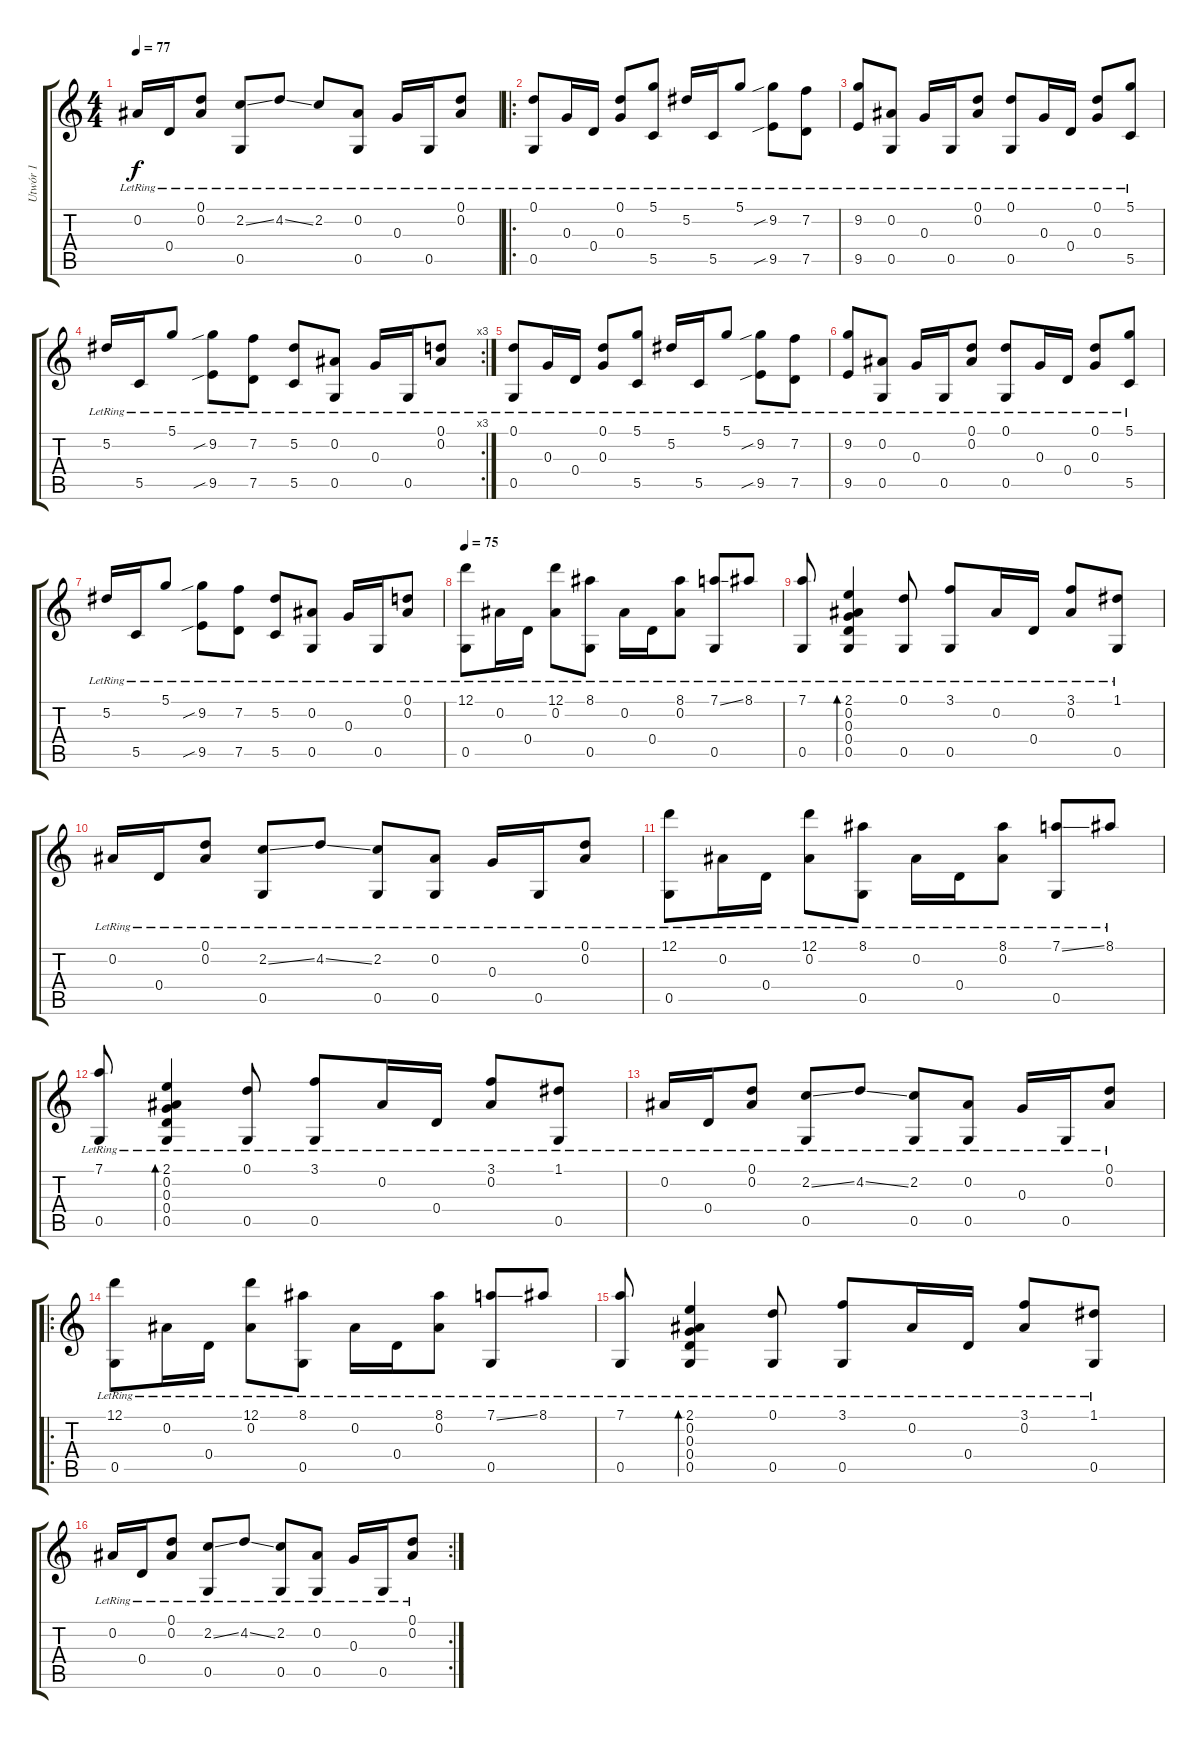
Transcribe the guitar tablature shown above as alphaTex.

\track ("Utwór 1" "Utwór 1") {instrument acousticguitarsteel}
\staff {score tabs}
\tuning (D4 Bb3 G3 D3 G2 D2) {hide}
\ts (4 4)
\tempo 77
\clef g2
\ks c
0.2{lr}.16{dy f} 0.4{lr}.16 (0.1{lr} 0.2{lr}).8 (2.2{ss lr} 0.5{lr}).8 4.2{ss lr}.8 2.2{lr}.8 (0.2{lr} 0.5{lr}).8 0.3{lr}.16 0.5{lr}.16 (0.1{lr} 0.2{lr}).8 |
\ro
(0.1{lr} 0.5{lr}).8 0.3{lr}.16 0.4{lr}.16 (0.1{lr} 0.3{lr}).8 (5.1{lr} 5.5{lr}).8 5.2{lr}.16 5.5{lr}.16 5.1{lr}.8 (9.2{sib lr} 9.5{sib lr}).8 (7.2{lr} 7.5{lr}).8 |
(9.2{lr} 9.5{lr}).8 (0.2{lr} 0.5{lr}).8 0.3{lr}.16 0.5{lr}.16 (0.1{lr} 0.2{lr}).8 (0.1{lr} 0.5{lr}).8 0.3{lr}.16 0.4{lr}.16 (0.1{lr} 0.3{lr}).8 (5.1{lr} 5.5{lr}).8 |
\rc 3
5.2{lr}.16 5.5{lr}.16 5.1{lr}.8 (9.2{sib lr} 9.5{sib lr}).8 (7.2{lr} 7.5{lr}).8 (5.2{lr} 5.5{lr}).8 (0.2{lr} 0.5{lr}).8 0.3{lr}.16 0.5{lr}.16 (0.1{lr} 0.2{lr}).8 |
(0.1{lr} 0.5{lr}).8 0.3{lr}.16 0.4{lr}.16 (0.1{lr} 0.3{lr}).8 (5.1{lr} 5.5{lr}).8 5.2{lr}.16 5.5{lr}.16 5.1{lr}.8 (9.2{sib lr} 9.5{sib lr}).8 (7.2{lr} 7.5{lr}).8 |
(9.2{lr} 9.5{lr}).8 (0.2{lr} 0.5{lr}).8 0.3{lr}.16 0.5{lr}.16 (0.1{lr} 0.2{lr}).8 (0.1{lr} 0.5{lr}).8 0.3{lr}.16 0.4{lr}.16 (0.1{lr} 0.3{lr}).8 (5.1{lr} 5.5{lr}).8 |
5.2{lr}.16 5.5{lr}.16 5.1{lr}.8 (9.2{sib lr} 9.5{sib lr}).8 (7.2{lr} 7.5{lr}).8 (5.2{lr} 5.5{lr}).8 (0.2{lr} 0.5{lr}).8 0.3{lr}.16 0.5{lr}.16 (0.1{lr} 0.2{lr}).8 |
\tempo 75
(12.1{lr} 0.5{lr}).8 0.2{lr}.16 0.4{lr}.16 (12.1{lr} 0.2{lr}).8 (8.1{lr} 0.5{lr}).8 0.2{lr}.16 0.4{lr}.16 (8.1{lr} 0.2{lr}).8 (7.1{ss lr} 0.5{lr}).8 8.1{lr}.8 |
(7.1{lr} 0.5{lr}).8 (2.1{lr} 0.2{lr} 0.3{lr} 0.4{lr} 0.5{lr}).4{bd 240} (0.1{lr} 0.5{lr}).8 (3.1{lr} 0.5{lr}).8 0.2{lr}.16 0.4{lr}.16 (3.1{lr} 0.2{lr}).8 (1.1{lr} 0.5{lr}).8 |
0.2{lr}.16 0.4{lr}.16 (0.1{lr} 0.2{lr}).8 (2.2{ss lr} 0.5{lr}).8 4.2{ss lr}.8 (2.2{lr} 0.5{lr}).8 (0.2{lr} 0.5{lr}).8 0.3{lr}.16 0.5{lr}.16 (0.1{lr} 0.2{lr}).8 |
(12.1{lr} 0.5{lr}).8 0.2{lr}.16 0.4{lr}.16 (12.1{lr} 0.2{lr}).8 (8.1{lr} 0.5{lr}).8 0.2{lr}.16 0.4{lr}.16 (8.1{lr} 0.2{lr}).8 (7.1{ss lr} 0.5{lr}).8 8.1{lr}.8 |
(7.1{lr} 0.5{lr}).8 (2.1{lr} 0.2{lr} 0.3{lr} 0.4{lr} 0.5{lr}).4{bd 240} (0.1{lr} 0.5{lr}).8 (3.1{lr} 0.5{lr}).8 0.2{lr}.16 0.4{lr}.16 (3.1{lr} 0.2{lr}).8 (1.1{lr} 0.5{lr}).8 |
0.2{lr}.16 0.4{lr}.16 (0.1{lr} 0.2{lr}).8 (2.2{ss lr} 0.5{lr}).8 4.2{ss lr}.8 (2.2{lr} 0.5{lr}).8 (0.2{lr} 0.5{lr}).8 0.3{lr}.16 0.5{lr}.16 (0.1{lr} 0.2{lr}).8 |
\ro
(12.1{lr} 0.5{lr}).8 0.2{lr}.16 0.4{lr}.16 (12.1{lr} 0.2{lr}).8 (8.1{lr} 0.5{lr}).8 0.2{lr}.16 0.4{lr}.16 (8.1{lr} 0.2{lr}).8 (7.1{ss lr} 0.5{lr}).8 8.1{lr}.8 |
(7.1{lr} 0.5{lr}).8 (2.1{lr} 0.2{lr} 0.3{lr} 0.4{lr} 0.5{lr}).4{bd 240} (0.1{lr} 0.5{lr}).8 (3.1{lr} 0.5{lr}).8 0.2{lr}.16 0.4{lr}.16 (3.1{lr} 0.2{lr}).8 (1.1{lr} 0.5{lr}).8 |
\rc 2
0.2{lr}.16 0.4{lr}.16 (0.1{lr} 0.2{lr}).8 (2.2{ss lr} 0.5{lr}).8 4.2{ss lr}.8 (2.2{lr} 0.5{lr}).8 (0.2{lr} 0.5{lr}).8 0.3{lr}.16 0.5{lr}.16 (0.1{lr} 0.2{lr}).8
